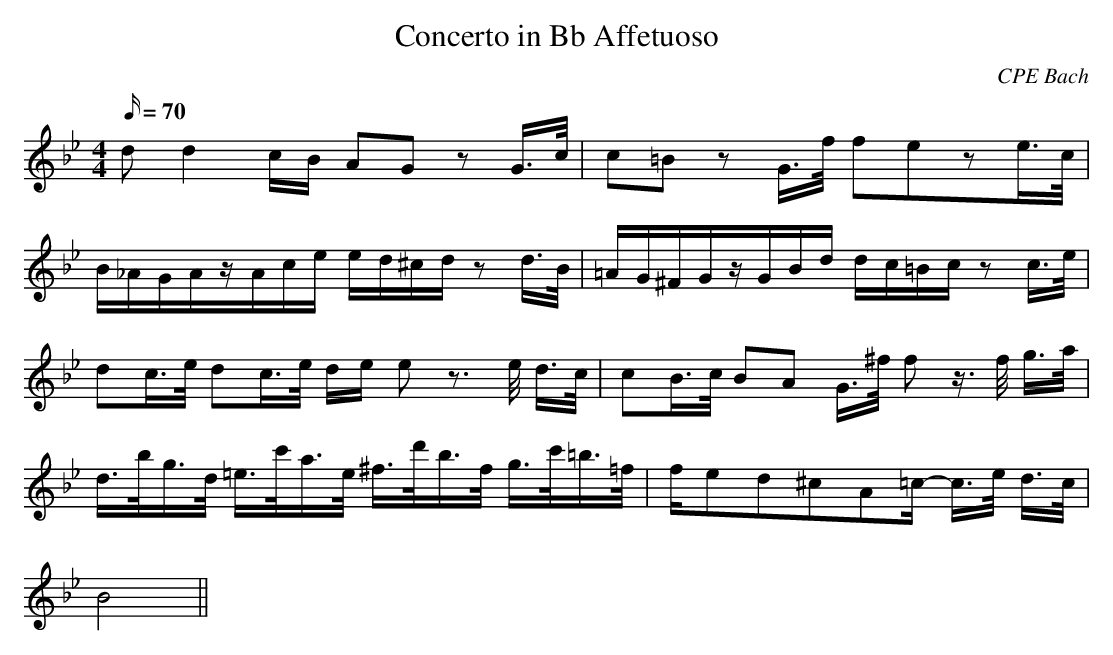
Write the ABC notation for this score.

X:1
T:Concerto in Bb Affetuoso
M:4/4
L:1/16
Q:70
C:CPE Bach
K:G minor
d2d4 cB A2G2z2  G>c| c2=B2z2 G>f f2e2z2e>c|
B_AGAzAce ed^cdz2 d>B| =AG^FGzGBd dc=Bcz2 c>e|
d2c>e d2c>e de e2 z2>e d>c|c2B>c B2A2 G>^f f2 z>f g>a|
d>bg>d =e>c'a>e ^f>d'b>f g>c'=b>=f|fe2d2^c2A2=c- c>e d>c|
B8||
